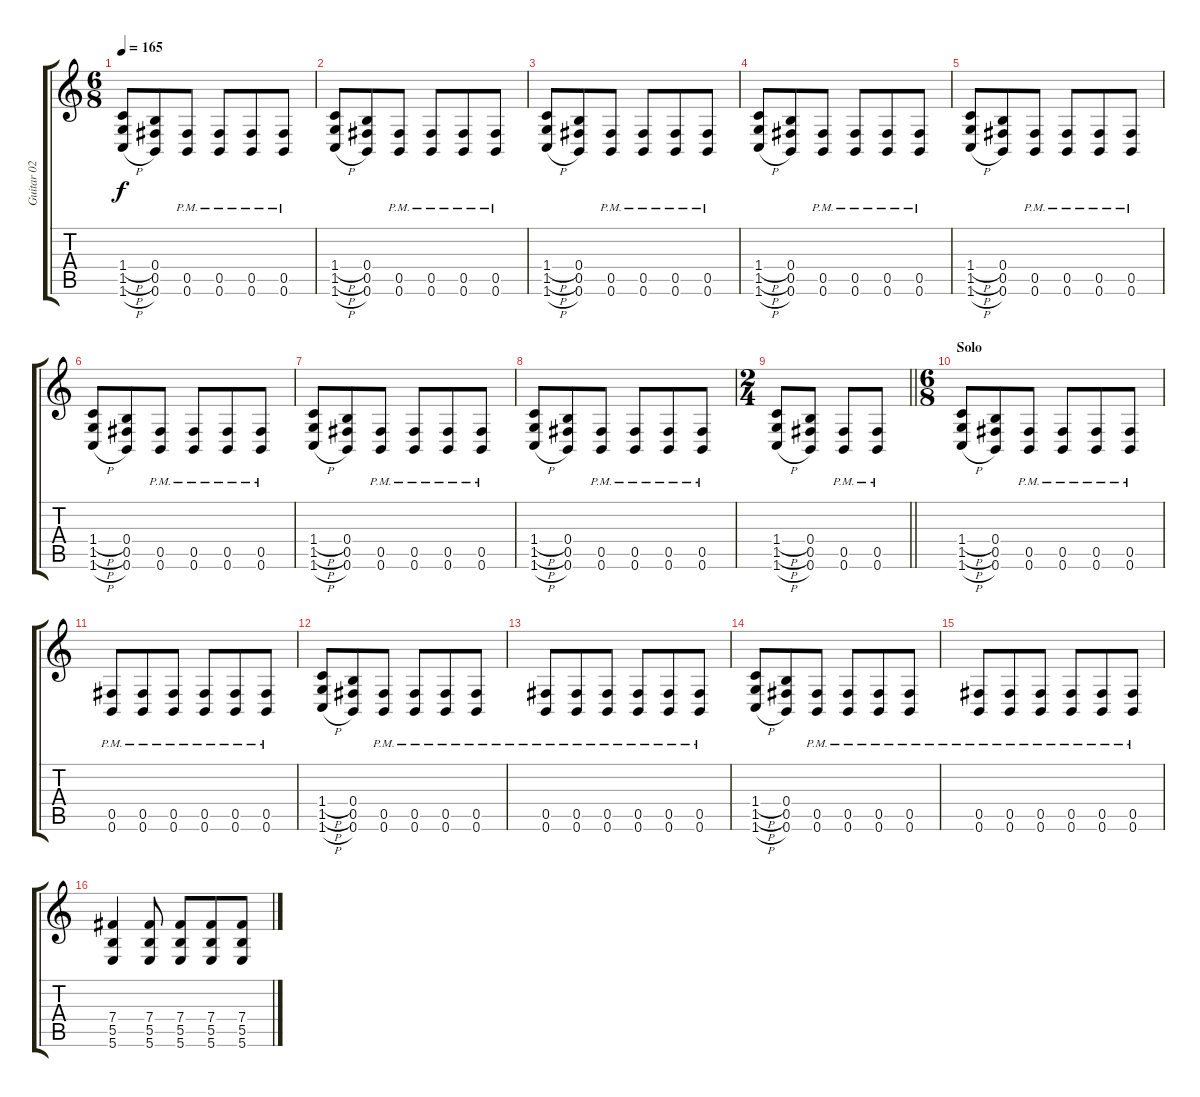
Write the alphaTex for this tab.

\track ("Guitar 02" "Guitar 02") {instrument overdrivenguitar}
\staff {score tabs}
\tuning (Db4 Ab3 E3 B2 Gb2 B1) {hide}
\ts (6 8)
\tempo 165
\clef g2
\ks c
(1.4{h} 1.5{h} 1.6{h}).8{dy f} (0.4 0.5 0.6).8 (0.5{pm} 0.6{pm}).8 (0.5{pm} 0.6{pm}).8 (0.5{pm} 0.6{pm}).8 (0.5{pm} 0.6{pm}).8 |
(1.4{h} 1.5{h} 1.6{h}).8 (0.4 0.5 0.6).8 (0.5{pm} 0.6{pm}).8 (0.5{pm} 0.6{pm}).8 (0.5{pm} 0.6{pm}).8 (0.5{pm} 0.6{pm}).8 |
(1.4{h} 1.5{h} 1.6{h}).8 (0.4 0.5 0.6).8 (0.5{pm} 0.6{pm}).8 (0.5{pm} 0.6{pm}).8 (0.5{pm} 0.6{pm}).8 (0.5{pm} 0.6{pm}).8 |
(1.4{h} 1.5{h} 1.6{h}).8 (0.4 0.5 0.6).8 (0.5{pm} 0.6{pm}).8 (0.5{pm} 0.6{pm}).8 (0.5{pm} 0.6{pm}).8 (0.5{pm} 0.6{pm}).8 |
(1.4{h} 1.5{h} 1.6{h}).8 (0.4 0.5 0.6).8 (0.5{pm} 0.6{pm}).8 (0.5{pm} 0.6{pm}).8 (0.5{pm} 0.6{pm}).8 (0.5{pm} 0.6{pm}).8 |
(1.4{h} 1.5{h} 1.6{h}).8 (0.4 0.5 0.6).8 (0.5{pm} 0.6{pm}).8 (0.5{pm} 0.6{pm}).8 (0.5{pm} 0.6{pm}).8 (0.5{pm} 0.6{pm}).8 |
(1.4{h} 1.5{h} 1.6{h}).8 (0.4 0.5 0.6).8 (0.5{pm} 0.6{pm}).8 (0.5{pm} 0.6{pm}).8 (0.5{pm} 0.6{pm}).8 (0.5{pm} 0.6{pm}).8 |
(1.4{h} 1.5{h} 1.6{h}).8 (0.4 0.5 0.6).8 (0.5{pm} 0.6{pm}).8 (0.5{pm} 0.6{pm}).8 (0.5{pm} 0.6{pm}).8 (0.5{pm} 0.6{pm}).8 |
\ts (2 4)
\barLineRight lightlight
(1.4{h} 1.5{h} 1.6{h}).8 (0.4 0.5 0.6).8 (0.5{pm} 0.6{pm}).8 (0.5{pm} 0.6{pm}).8 |
\ts (6 8)
\section ("" "Solo")
(1.4{h} 1.5{h} 1.6{h}).8 (0.4 0.5 0.6).8 (0.5{pm} 0.6{pm}).8 (0.5{pm} 0.6{pm}).8 (0.5{pm} 0.6{pm}).8 (0.5{pm} 0.6{pm}).8 |
(0.5{pm} 0.6{pm}).8 (0.5{pm} 0.6{pm}).8 (0.5{pm} 0.6{pm}).8 (0.5{pm} 0.6{pm}).8 (0.5{pm} 0.6{pm}).8 (0.5{pm} 0.6{pm}).8 |
(1.4{h} 1.5{h} 1.6{h}).8 (0.4 0.5 0.6).8 (0.5{pm} 0.6{pm}).8 (0.5{pm} 0.6{pm}).8 (0.5{pm} 0.6{pm}).8 (0.5{pm} 0.6{pm}).8 |
(0.5{pm} 0.6{pm}).8 (0.5{pm} 0.6{pm}).8 (0.5{pm} 0.6{pm}).8 (0.5{pm} 0.6{pm}).8 (0.5{pm} 0.6{pm}).8 (0.5{pm} 0.6{pm}).8 |
(1.4{h} 1.5{h} 1.6{h}).8 (0.4 0.5 0.6).8 (0.5{pm} 0.6{pm}).8 (0.5{pm} 0.6{pm}).8 (0.5{pm} 0.6{pm}).8 (0.5{pm} 0.6{pm}).8 |
(0.5{pm} 0.6{pm}).8 (0.5{pm} 0.6{pm}).8 (0.5{pm} 0.6{pm}).8 (0.5{pm} 0.6{pm}).8 (0.5{pm} 0.6{pm}).8 (0.5{pm} 0.6{pm}).8 |
(7.4 5.5 5.6).4 (7.4 5.5 5.6).8 (7.4 5.5 5.6).8 (7.4 5.5 5.6).8 (7.4 5.5 5.6).8
